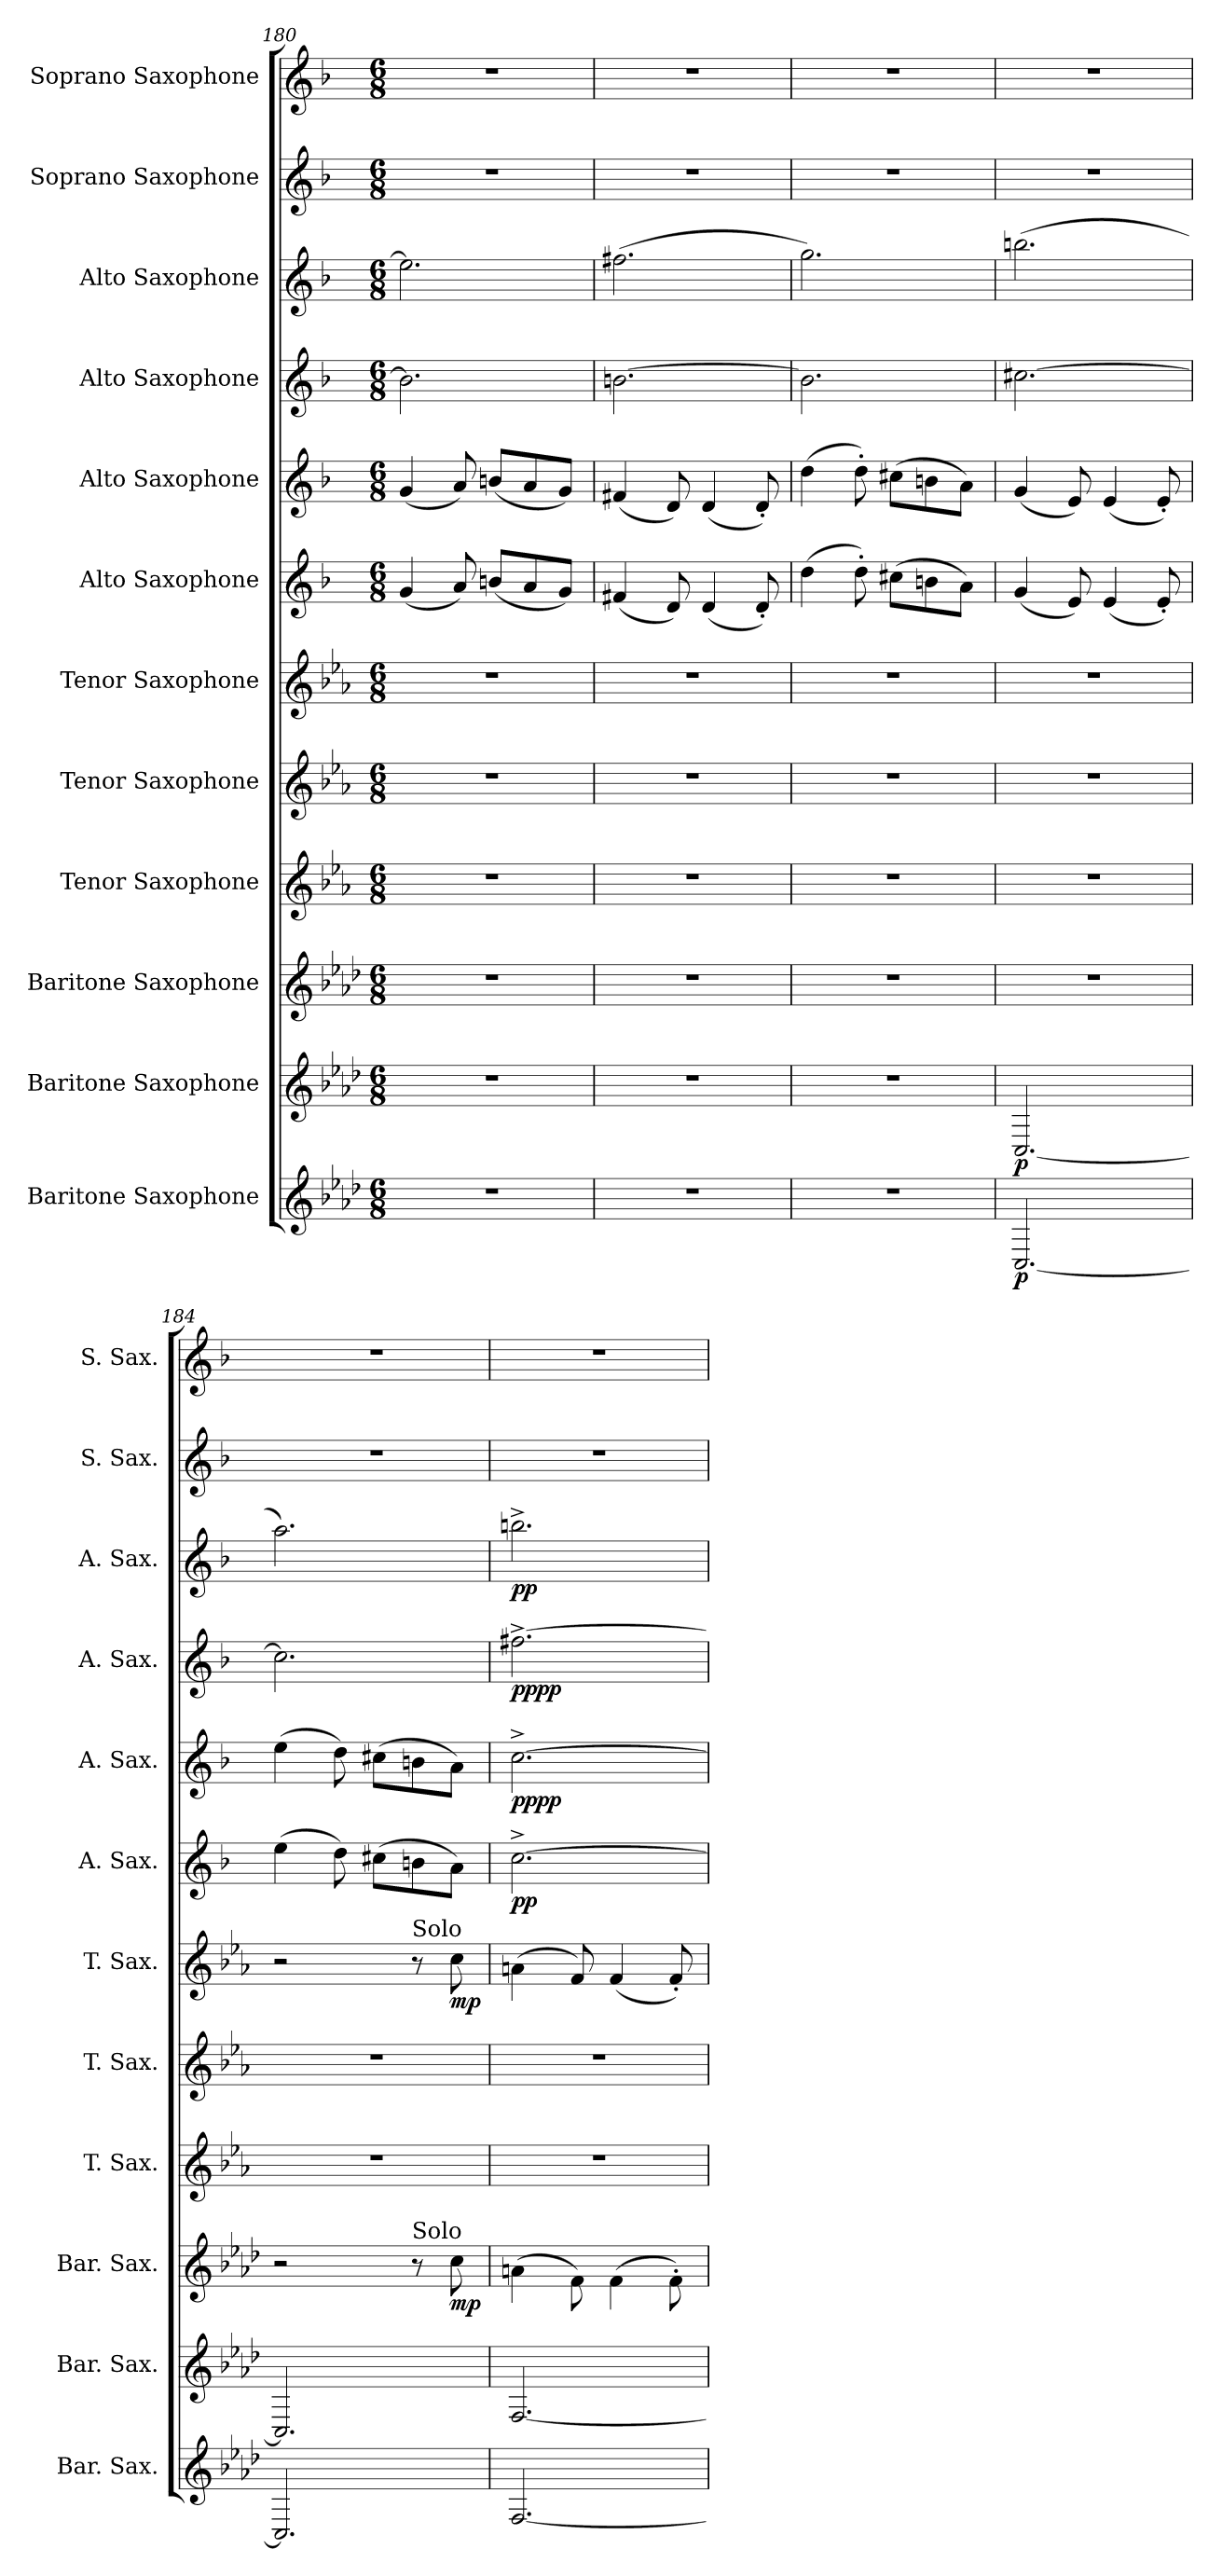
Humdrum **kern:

**kern	**dynam	**kern	**dynam	**kern	**dynam	**kern	**kern	**kern	**dynam	**kern	**dynam	**kern	**dynam	**kern	**dynam	**kern	**dynam	**kern	**kern
*part12	*part12	*part11	*part11	*part10	*part10	*part9	*part8	*part7	*part7	*part6	*part6	*part5	*part5	*part4	*part4	*part3	*part3	*part2	*part1
*staff12	*staff12	*staff11	*staff11	*staff10	*staff10	*staff9	*staff8	*staff7	*staff7	*staff6	*staff6	*staff5	*staff5	*staff4	*staff4	*staff3	*staff3	*staff2	*staff1
*I"Baritone Saxophone	*	*I"Baritone Saxophone	*	*I"Baritone Saxophone	*	*I"Tenor Saxophone	*I"Tenor Saxophone	*I"Tenor Saxophone	*	*I"Alto Saxophone	*	*I"Alto Saxophone	*	*I"Alto Saxophone	*	*I"Alto Saxophone	*	*I"Soprano Saxophone	*I"Soprano Saxophone
*I'Bar. Sax.	*	*I'Bar. Sax.	*	*I'Bar. Sax.	*	*I'T. Sax.	*I'T. Sax.	*I'T. Sax.	*	*I'A. Sax.	*	*I'A. Sax.	*	*I'A. Sax.	*	*I'A. Sax.	*	*I'S. Sax.	*I'S. Sax.
*clefG2	*	*clefG2	*	*clefG2	*	*clefG2	*clefG2	*clefG2	*	*clefG2	*	*clefG2	*	*clefG2	*	*clefG2	*	*clefG2	*clefG2
*ITrd12c21	*	*ITrd12c21	*	*ITrd12c21	*	*ITrd8c14	*ITrd8c14	*ITrd8c14	*	*ITrd5c9	*	*ITrd5c9	*	*ITrd5c9	*	*ITrd5c9	*	*ITrd1c2	*ITrd1c2
*k[b-e-a-d-]	*	*k[b-e-a-d-]	*	*k[b-e-a-d-]	*	*k[b-e-a-]	*k[b-e-a-]	*k[b-e-a-]	*	*k[b-e-a-d-]	*	*k[b-e-a-d-]	*	*k[b-e-a-d-]	*	*k[b-e-a-d-]	*	*k[b-e-a-]	*k[b-e-a-]
*M6/8	*	*M6/8	*	*M6/8	*	*M6/8	*M6/8	*M6/8	*	*M6/8	*	*M6/8	*	*M6/8	*	*M6/8	*	*M6/8	*M6/8
=180	=180	=180	=180	=180	=180	=180	=180	=180	=180	=180	=180	=180	=180	=180	=180	=180	=180	=180	=180
2.r	.	2.r	.	2.r	.	2.r	2.r	2.r	.	(4B-/	.	(4B-/	.	2.d\]	.	2.g\]	.	2.r	2.r
.	.	.	.	.	.	.	.	.	.	8c/)	.	8c/)	.	.	.	.	.	.	.
.	.	.	.	.	.	.	.	.	.	(8dn/L	.	(8dn/L	.	.	.	.	.	.	.
.	.	.	.	.	.	.	.	.	.	8c/	.	8c/	.	.	.	.	.	.	.
.	.	.	.	.	.	.	.	.	.	8B-/J)	.	8B-/J)	.	.	.	.	.	.	.
=181	=181	=181	=181	=181	=181	=181	=181	=181	=181	=181	=181	=181	=181	=181	=181	=181	=181	=181	=181
2.r	.	2.r	.	2.r	.	2.r	2.r	2.r	.	(4An/	.	(4An/	.	[2.dn\	.	(2.an\	.	2.r	2.r
.	.	.	.	.	.	.	.	.	.	8F/)	.	8F/)	.	.	.	.	.	.	.
.	.	.	.	.	.	.	.	.	.	(4F/	.	(4F/	.	.	.	.	.	.	.
.	.	.	.	.	.	.	.	.	.	8F'/)	.	8F'/)	.	.	.	.	.	.	.
=182	=182	=182	=182	=182	=182	=182	=182	=182	=182	=182	=182	=182	=182	=182	=182	=182	=182	=182	=182
2.r	.	2.r	.	2.r	.	2.r	2.r	2.r	.	(4f\	.	(4f\	.	2.d\]	.	2.b-\)	.	2.r	2.r
.	.	.	.	.	.	.	.	.	.	8f'\)	.	8f'\)	.	.	.	.	.	.	.
.	.	.	.	.	.	.	.	.	.	(8en\L	.	(8en\L	.	.	.	.	.	.	.
.	.	.	.	.	.	.	.	.	.	8dn\	.	8dn\	.	.	.	.	.	.	.
.	.	.	.	.	.	.	.	.	.	8c\J)	.	8c\J)	.	.	.	.	.	.	.
=183	=183	=183	=183	=183	=183	=183	=183	=183	=183	=183	=183	=183	=183	=183	=183	=183	=183	=183	=183
!	!LO:DY:b	!	!LO:DY:b	!	!	!	!	!	!	!	!	!	!	!	!	!	!	!	!
[2.CC/	p	[2.CC/	p	2.r	.	2.r	2.r	2.r	.	(4B-/	.	(4B-/	.	[2.en\	.	(2.ddn\	.	2.r	2.r
.	.	.	.	.	.	.	.	.	.	8G/)	.	8G/)	.	.	.	.	.	.	.
.	.	.	.	.	.	.	.	.	.	(4G/	.	(4G/	.	.	.	.	.	.	.
.	.	.	.	.	.	.	.	.	.	8G'/)	.	8G'/)	.	.	.	.	.	.	.
!!LO:PB:g=z
=184	=184	=184	=184	=184	=184	=184	=184	=184	=184	=184	=184	=184	=184	=184	=184	=184	=184	=184	=184
2.CC/]	.	2.CC/]	.	2r	.	2.r	2.r	2r	.	(4g\	.	(4g\	.	2.e\]	.	2.cc\)	.	2.r	2.r
.	.	.	.	.	.	.	.	.	.	8f\)	.	8f\)	.	.	.	.	.	.	.
.	.	.	.	.	.	.	.	.	.	(8en\L	.	(8en\L	.	.	.	.	.	.	.
!	!	!	!	!	!	!	!	!LO:TX:a:t=Solo	!	!	!	!	!	!	!	!	!	!	!
!	!	!	!	!LO:TX:a:t=Solo	!	!	!	!	!	!	!	!	!	!	!	!	!	!	!
.	.	.	.	8r	.	.	.	8r	.	8dn\	.	8dn\	.	.	.	.	.	.	.
!	!	!	!	!	!LO:DY:b	!	!	!	!LO:DY:b	!	!	!	!	!	!	!	!	!	!
.	.	.	.	8c\	mp	.	.	8c\	mp	8c\J)	.	8c\J)	.	.	.	.	.	.	.
=185	=185	=185	=185	=185	=185	=185	=185	=185	=185	=185	=185	=185	=185	=185	=185	=185	=185	=185	=185
!	!	!	!	!	!	!	!	!	!	!	!LO:DY:b	!	!LO:DY:b	!	!	!	!	!	!
!	!	!	!	!	!	!	!	!	!	!	!	!	!LO:DY:n=1:b	!	!LO:DY:b	!	!	!	!
!	!	!	!	!	!	!	!	!	!	!	!	!	!	!	!LO:DY:n=1:b	!	!LO:DY:b	!	!
[2.FF/	.	[2.FF/	.	(4An\	.	2.r	2.r	(4An\	.	[2.e-^\	pp	[2.e-^\	pp pp	[2.an^\	pp pp	2.ddn^\	pp	2.r	2.r
.	.	.	.	8F\)	.	.	.	8F/)	.	.	.	.	.	.	.	.	.	.	.
.	.	.	.	(4F\	.	.	.	(4F/	.	.	.	.	.	.	.	.	.	.	.
.	.	.	.	8F'\)	.	.	.	8F'/)	.	.	.	.	.	.	.	.	.	.	.
=	=	=	=	=	=	=	=	=	=	=	=	=	=	=	=	=	=	=	=
*-	*-	*-	*-	*-	*-	*-	*-	*-	*-	*-	*-	*-	*-	*-	*-	*-	*-	*-	*-
